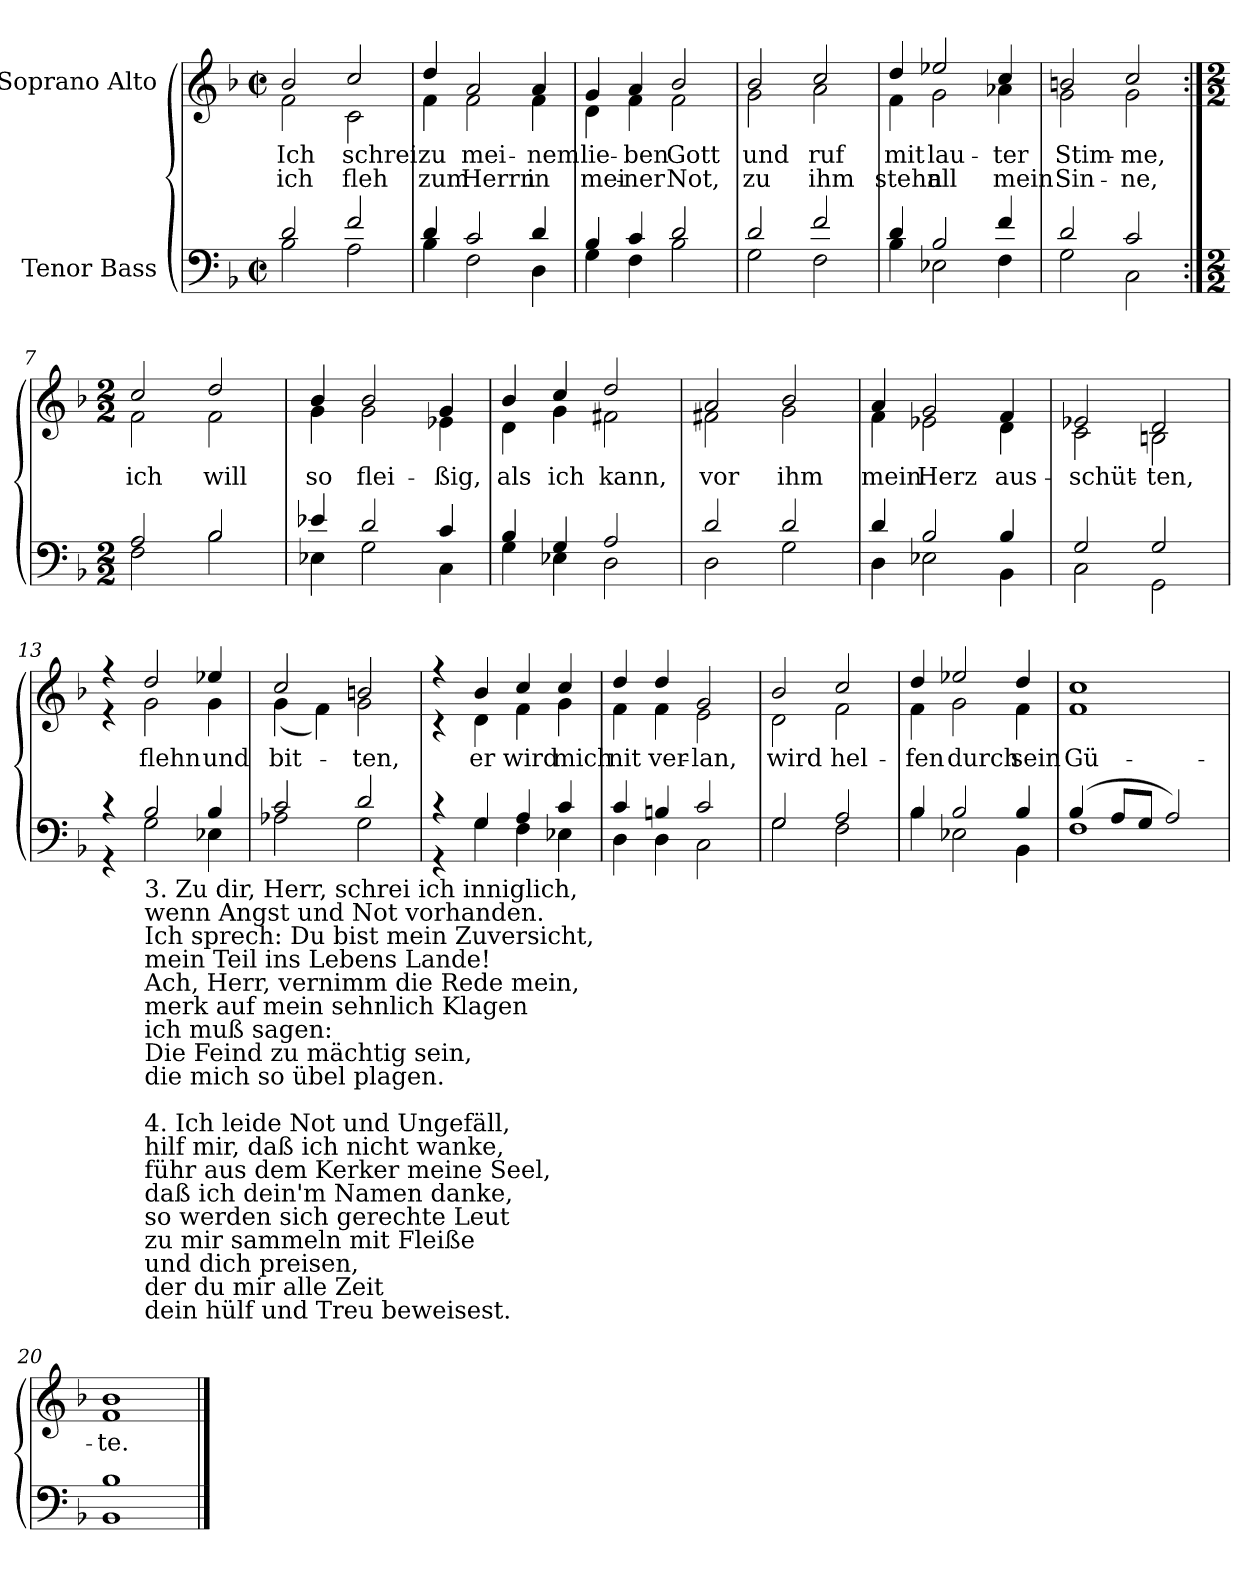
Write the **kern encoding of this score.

**kern	**kern	**text	**text
*part2	*part1	*part1	*part1
*staff2	*staff1	*staff1	*staff1
*I"Tenor Bass	*I"Soprano Alto	*	*
*clefF4	*clefG2	*	*
*k[b-]	*k[b-]	*	*
*F:	*F:	*	*
*M2/2	*M2/2	*	*
*met(c|)	*met(c|)	*	*
=1	=1	=1	=1
*^	*	*	*
!	!	!LO:TX:a:cj:t=Cornelius Becker\n(1561-1604)	!	!
!	!	!LO:TX:a:cj:t=Psalm 142, SWV 247	!	!
!	!	!LO:TX:a:cj:t=Heinrich Schütz\n(1585-1672)	!	!
!	!	!	!LO:LY:b	!LO:LY:b
*	*	*^	*	*
2d/	2B-\	2b-/	2f\	Ich	ich
!	!	!	!	!LO:LY:b	!LO:LY:b
2f/	2A\	2cc/	2c\	schrei	fleh
=2	=2	=2	=2	=2	=2
!	!	!	!	!LO:LY:b	!LO:LY:b
4d/	4B-\	4dd/	4f\	zu	zum
!	!	!	!	!LO:LY:b	!LO:LY:b
2c/	2F\	2a/	2f\	mei-	-Herrn
!	!	!	!	!LO:LY:b	!LO:LY:b
4d/	4D\	4a/	4f\	nem	in
=3	=3	=3	=3	=3	=3
!	!	!	!	!LO:LY:b	!LO:LY:b
4B-/	4G\	4g/	4d\	lie-	-mei-
!	!	!	!	!LO:LY:b	!LO:LY:b
4c/	4F\	4a/	4f\	-ben	ner
!	!	!	!	!LO:LY:b	!LO:LY:b
2d/	2B-\	2b-/	2f\	Gott	Not,
=4	=4	=4	=4	=4	=4
!	!	!	!	!LO:LY:b	!LO:LY:b
2d/	2G\	2b-/	2g\	und	zu
!	!	!	!	!LO:LY:b	!LO:LY:b
2f/	2F\	2cc/	2a\	ruf	ihm
=5	=5	=5	=5	=5	=5
!	!	!	!	!LO:LY:b	!LO:LY:b
4d/	4B-\	4dd/	4f\	mit	stehn
!	!	!	!	!LO:LY:b	!LO:LY:b
2B-/	2E-X\	2ee-X/	2g\	lau-	-all
!	!	!	!	!LO:LY:b	!LO:LY:b
4f/	4F\	4cc/	4a-X\	ter	mein
=6	=6	=6	=6	=6	=6
!	!	!	!	!LO:LY:b	!LO:LY:b
2d/	2G\	2bn/	2g\	Stim-	-Sin-
!	!	!	!	!LO:LY:b	!LO:LY:b
2c/	2C\	2cc/	2g\	-me,	ne,
!!LO:LB:g=z	!!
=7:|!	=7:|!	=7:|!	=7:|!	=7:|!	=7:|!
*M2/2	*	*M2/2	*	*	*
!	!	!	!	!LO:LY:b	!
2A/	2F\	2cc/	2f\	ich	.
!	!	!	!	!LO:LY:b	!
2B-/	2B-\	2dd/	2f\	will	.
=8	=8	=8	=8	=8	=8
!	!	!	!	!LO:LY:b	!
4e-X/	4E-X\	4b-/	4g\	so	.
!	!	!	!	!LO:LY:b	!
2d/	2G\	2b-/	2g\	flei-	.
!	!	!	!	!LO:LY:b	!
4c/	4C\	4g/	4e-X\	-ßig,	.
=9	=9	=9	=9	=9	=9
!	!	!	!	!LO:LY:b	!
4B-/	4G\	4b-/	4d\	als	.
!	!	!	!	!LO:LY:b	!
4G/	4E-X\	4cc/	4g\	ich	.
!	!	!	!	!LO:LY:b	!
2A/	2D\	2dd/	2f#X\	kann,	.
=10	=10	=10	=10	=10	=10
!	!	!	!	!LO:LY:b	!
2d/	2D\	2a/	2f#X\	vor	.
!	!	!	!	!LO:LY:b	!
2d/	2G\	2b-/	2g\	ihm	.
=11	=11	=11	=11	=11	=11
!	!	!	!	!LO:LY:b	!
4d/	4D\	4a/	4f\	mein	.
!	!	!	!	!LO:LY:b	!
2B-/	2E-X\	2g/	2e-X\	Herz	.
!	!	!	!	!LO:LY:b	!
4B-/	4BB-\	4f/	4d\	aus-	.
=12	=12	=12	=12	=12	=12
!	!	!	!	!LO:LY:b	!
2G/	2C\	2e-X/	2c\	-schüt-	.
!	!	!	!	!LO:LY:b	!
2G/	2GG\	2d/	2Bn\	-ten,	.
!!LO:LB:g=z	!!
=13	=13	=13	=13	=13	=13
4r	4r	4r	4r	.	.
!LO:TX:b:t=3. Zu dir, Herr, schrei ich inniglich, \nwenn Angst und Not vorhanden.\nIch sprech&colon; Du bist mein Zuversicht, \nmein Teil ins Lebens Lande!\nAch, Herr, vernimm die Rede mein, \nmerk auf mein sehnlich Klagen\nich muß sagen&colon; \nDie Feind zu mächtig sein, \ndie mich so übel plagen.\n\n4. Ich leide Not und Ungefäll, \nhilf mir, daß ich nicht wanke,\nführ aus dem Kerker meine Seel, \ndaß ich dein'm Namen danke,\nso werden sich gerechte Leut \nzu mir sammeln mit Fleiße \nund dich preisen,\nder du mir alle Zeit \ndein hülf und Treu beweisest.	!	!	!	!	!
!	!	!	!	!LO:LY:b	!
2B-/	2G\	2dd/	2g\	flehn	.
!	!	!	!	!LO:LY:b	!
4B-/	4E-X\	4ee-X/	4g\	und	.
=14	=14	=14	=14	=14	=14
!	!	!	!	!LO:LY:b	!
2c/	2A-X\	2cc/	(<4g\	bit-	.
.	.	.	4f\)	.	.
!	!	!	!	!LO:LY:b	!
2d/	2G\	2bn/	2g\	-ten,	.
=15	=15	=15	=15	=15	=15
4r	4r	4r	4r	.	.
!	!	!	!	!LO:LY:b	!
4G/	4G\	4b-/	4d\	er	.
!	!	!	!	!LO:LY:b	!
4A/	4F\	4cc/	4f\	wird	.
!	!	!	!	!LO:LY:b	!
4c/	4E-X\	4cc/	4g\	mich	.
=16	=16	=16	=16	=16	=16
!	!	!	!	!LO:LY:b	!
4c/	4D\	4dd/	4f\	nit	.
!	!	!	!	!LO:LY:b	!
4Bn/	4D\	4dd/	4f\	ver-	.
!	!	!	!	!LO:LY:b	!
2c/	2C\	2g/	2e\	-lan,	.
=17	=17	=17	=17	=17	=17
!	!	!	!	!LO:LY:b	!
2G/	2G\	2b-/	2d\	wird	.
!	!	!	!	!LO:LY:b	!
2A/	2F\	2cc/	2f\	hel-	.
=18	=18	=18	=18	=18	=18
!	!	!	!	!LO:LY:b	!
4B-/	4B-\	4dd/	4f\	-fen	.
!	!	!	!	!LO:LY:b	!
2B-/	2E-X\	2ee-X/	2g\	durch	.
!	!	!	!	!LO:LY:b	!
4B-/	4BB-\	4dd/	4f\	sein	.
=19	=19	=19	=19	=19	=19
!	!	!	!	!LO:LY:b	!
(>4B-/	1F\	1cc/	1f\	Gü-	.
8A/L	.	.	.	.	.
8G/J	.	.	.	.	.
2A/)	.	.	.	.	.
=20	=20	=20	=20	=20	=20
!	!	!	!	!LO:LY:b	!
1B-/	1BB-\	1b-/	1f\	-te.	.
*v	*v	*	*	*	*
*	*v	*v	*	*
==	==	==	==
*-	*-	*-	*-
